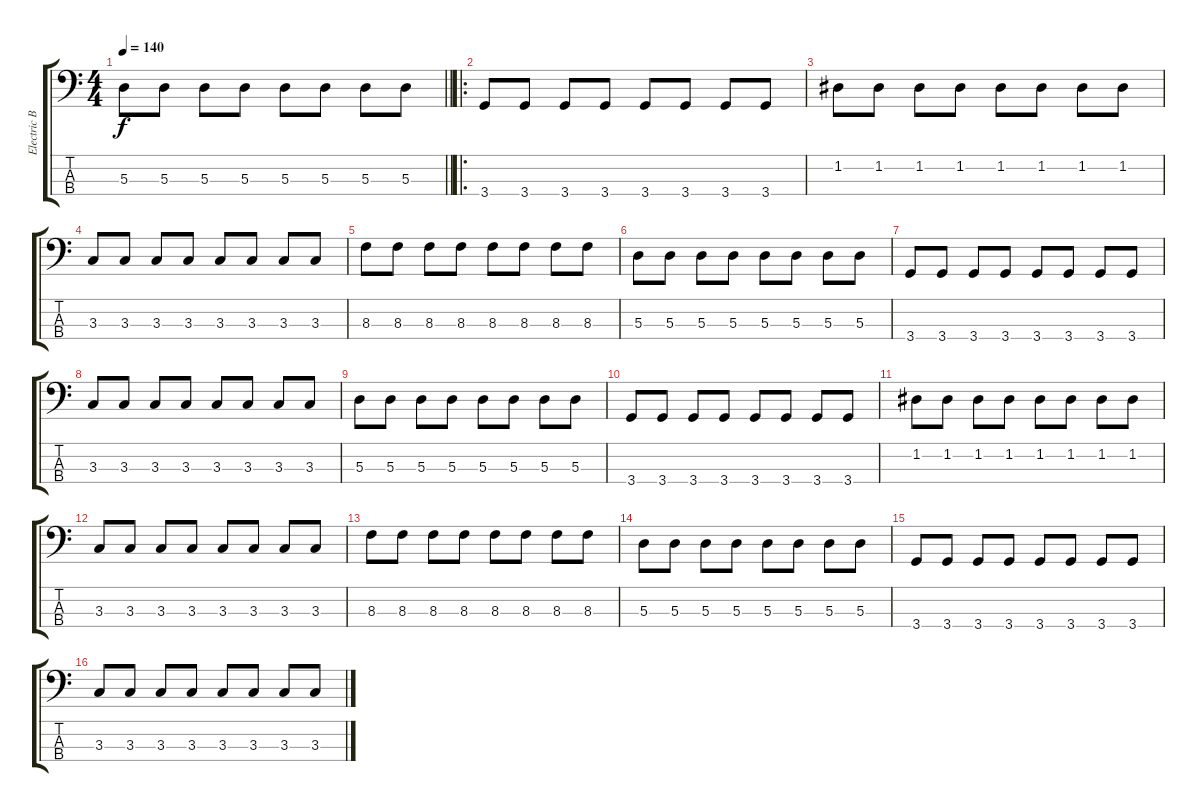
\track ("Electric Bass" "Electric B") {instrument electricbassfinger}
\staff {score tabs}
\tuning (G2 D2 A1 E1) {hide}
\ts (4 4)
\tempo 140
\clef f4
\barLineRight lightlight
\ks c
5.3.8{dy f} 5.3.8 5.3.8 5.3.8 5.3.8 5.3.8 5.3.8 5.3.8 |
\ro
3.4.8 3.4.8 3.4.8 3.4.8 3.4.8 3.4.8 3.4.8 3.4.8 |
1.2.8 1.2.8 1.2.8 1.2.8 1.2.8 1.2.8 1.2.8 1.2.8 |
3.3.8 3.3.8 3.3.8 3.3.8 3.3.8 3.3.8 3.3.8 3.3.8 |
8.3.8 8.3.8 8.3.8 8.3.8 8.3.8 8.3.8 8.3.8 8.3.8 |
5.3.8 5.3.8 5.3.8 5.3.8 5.3.8 5.3.8 5.3.8 5.3.8 |
3.4.8 3.4.8 3.4.8 3.4.8 3.4.8 3.4.8 3.4.8 3.4.8 |
3.3.8 3.3.8 3.3.8 3.3.8 3.3.8 3.3.8 3.3.8 3.3.8 |
5.3.8 5.3.8 5.3.8 5.3.8 5.3.8 5.3.8 5.3.8 5.3.8 |
3.4.8 3.4.8 3.4.8 3.4.8 3.4.8 3.4.8 3.4.8 3.4.8 |
1.2.8 1.2.8 1.2.8 1.2.8 1.2.8 1.2.8 1.2.8 1.2.8 |
3.3.8 3.3.8 3.3.8 3.3.8 3.3.8 3.3.8 3.3.8 3.3.8 |
8.3.8 8.3.8 8.3.8 8.3.8 8.3.8 8.3.8 8.3.8 8.3.8 |
5.3.8 5.3.8 5.3.8 5.3.8 5.3.8 5.3.8 5.3.8 5.3.8 |
3.4.8 3.4.8 3.4.8 3.4.8 3.4.8 3.4.8 3.4.8 3.4.8 |
3.3.8 3.3.8 3.3.8 3.3.8 3.3.8 3.3.8 3.3.8 3.3.8
